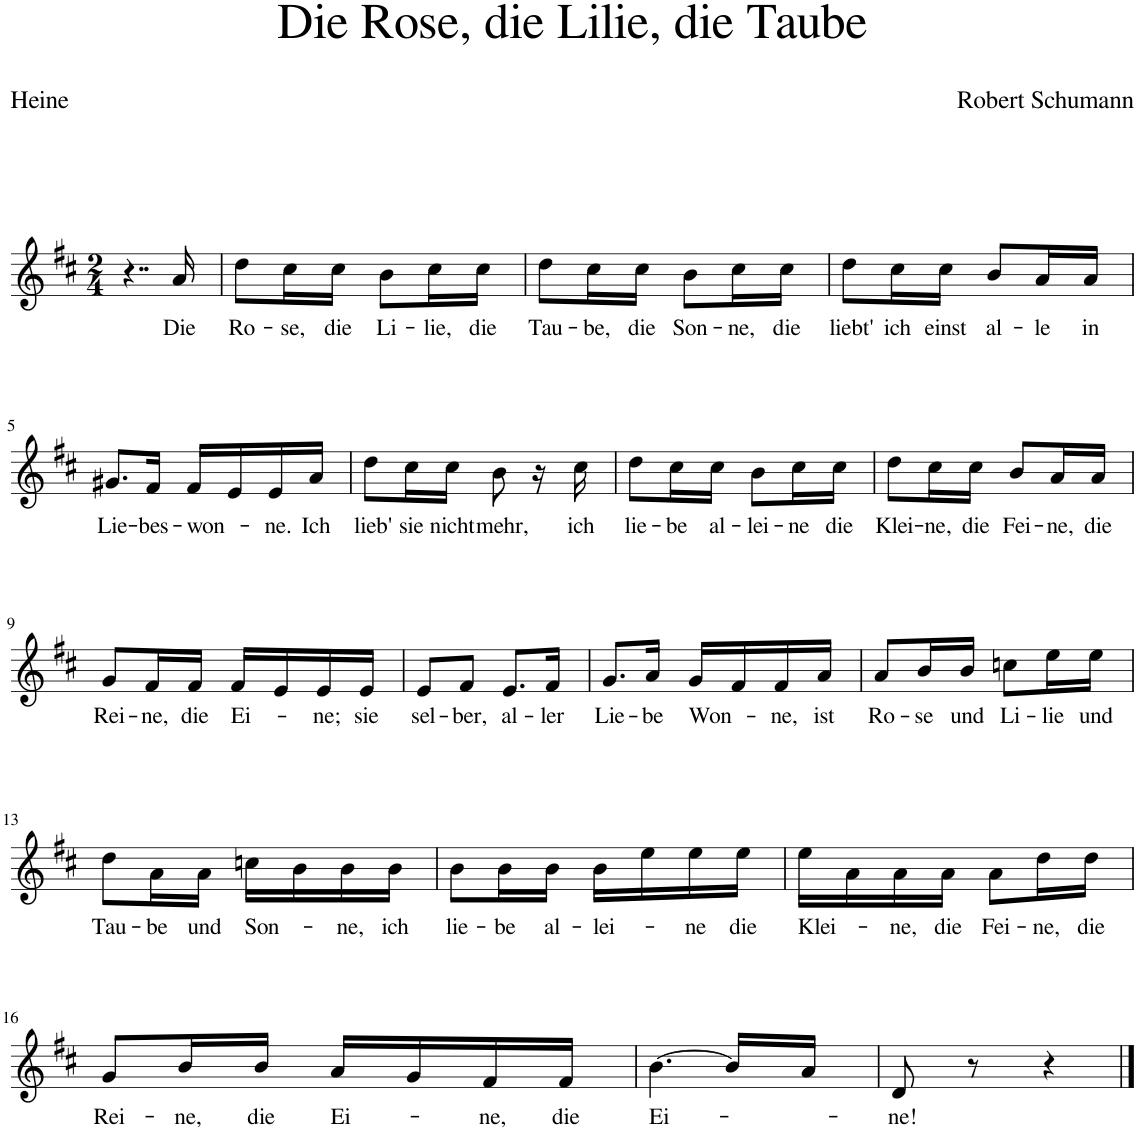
**kern	**text
*part1	*part1
*staff1	*staff1
*I"Piano	*
*I'Pno	*
*clefG2	*
*k[f#c#]	*
*M2/4	*
=1	=1
4..r	.
!	!LO:LY:b
16a/	Die
=2	=2
!	!LO:LY:b
8dd\L	Ro-
!	!LO:LY:b
16cc#\L	-se,
!	!LO:LY:b
16cc#\JJ	die
!	!LO:LY:b
8b\L	Li-
!	!LO:LY:b
16cc#\L	-lie,
!	!LO:LY:b
16cc#\JJ	die
=3	=3
!	!LO:LY:b
8dd\L	Tau-
!	!LO:LY:b
16cc#\L	-be,
!	!LO:LY:b
16cc#\JJ	die
!	!LO:LY:b
8b\L	Son-
!	!LO:LY:b
16cc#\L	-ne,
!	!LO:LY:b
16cc#\JJ	die
=4	=4
!	!LO:LY:b
8dd\L	liebt'
!	!LO:LY:b
16cc#\L	ich
!	!LO:LY:b
16cc#\JJ	einst
!	!LO:LY:b
8b/L	al-
!	!LO:LY:b
16a/L	-le
!	!LO:LY:b
16a/JJ	in
!!LO:LB:g=z
=5	=5
!	!LO:LY:b
8.g#X/L	Lie-
!	!LO:LY:b
16f#/Jk	-bes-
!	!LO:LY:b
16f#/LL	-won-
16e/	.
!	!LO:LY:b
16e/	-ne.
!	!LO:LY:b
16a/JJ	Ich
=6	=6
!	!LO:LY:b
8dd\L	lieb'
!	!LO:LY:b
16cc#\L	sie
!	!LO:LY:b
16cc#\JJ	nicht
!	!LO:LY:b
8b\	mehr,
16r	.
!	!LO:LY:b
16cc#\	ich
=7	=7
!	!LO:LY:b
8dd\L	lie-
!	!LO:LY:b
16cc#\L	-be
!	!LO:LY:b
16cc#\JJ	al-
!	!LO:LY:b
8b\L	-lei-
!	!LO:LY:b
16cc#\L	-ne
!	!LO:LY:b
16cc#\JJ	die
=8	=8
!	!LO:LY:b
8dd\L	Klei-
!	!LO:LY:b
16cc#\L	-ne,
!	!LO:LY:b
16cc#\JJ	die
!	!LO:LY:b
8b/L	Fei-
!	!LO:LY:b
16a/L	-ne,
!	!LO:LY:b
16a/JJ	die
!!LO:LB:g=z
=9	=9
!	!LO:LY:b
8g/L	Rei-
!	!LO:LY:b
16f#/L	-ne,
!	!LO:LY:b
16f#/JJ	die
!	!LO:LY:b
16f#/LL	Ei-
16e/	.
!	!LO:LY:b
16e/	-ne;
!	!LO:LY:b
16e/JJ	sie
=10	=10
!	!LO:LY:b
8e/L	sel-
!	!LO:LY:b
8f#/J	-ber,
!	!LO:LY:b
8.e/L	al-
!	!LO:LY:b
16f#/Jk	-ler
=11	=11
!	!LO:LY:b
8.g/L	Lie-
!	!LO:LY:b
16a/Jk	-be
!	!LO:LY:b
16g/LL	Won-
16f#/	.
!	!LO:LY:b
16f#/	-ne,
!	!LO:LY:b
16a/JJ	ist
=12	=12
!	!LO:LY:b
8a/L	Ro-
!	!LO:LY:b
16b/L	-se
!	!LO:LY:b
16b/JJ	und
!	!LO:LY:b
8ccn\L	Li-
!	!LO:LY:b
16ee\L	-lie
!	!LO:LY:b
16ee\JJ	und
!!LO:LB:g=z
=13	=13
!	!LO:LY:b
8dd\L	Tau-
!	!LO:LY:b
16a\L	-be
!	!LO:LY:b
16a\JJ	und
!	!LO:LY:b
16ccn\LL	Son-
16b\	.
!	!LO:LY:b
16b\	-ne,
!	!LO:LY:b
16b\JJ	ich
=14	=14
!	!LO:LY:b
8b\L	lie-
!	!LO:LY:b
16b\L	-be
!	!LO:LY:b
16b\JJ	al-
!	!LO:LY:b
16b\LL	-lei-
16ee\	.
!	!LO:LY:b
16ee\	-ne
!	!LO:LY:b
16ee\JJ	die
=15	=15
!	!LO:LY:b
16ee\LL	Klei-
16a\	.
!	!LO:LY:b
16a\	-ne,
!	!LO:LY:b
16a\JJ	die
!	!LO:LY:b
8a\L	Fei-
!	!LO:LY:b
16dd\L	-ne,
!	!LO:LY:b
16dd\JJ	die
!!LO:LB:g=z
=16	=16
!	!LO:LY:b
8g/L	Rei-
!	!LO:LY:b
16b/L	-ne,
!	!LO:LY:b
16b/JJ	die
!	!LO:LY:b
16a/LL	Ei-
16g/	.
!	!LO:LY:b
16f#/	-ne,
!	!LO:LY:b
16f#/JJ	die
=17	=17
!	!LO:LY:b
[4.b\	Ei-
16b/LL]	.
16a/JJ	.
=18	=18
!	!LO:LY:b
8d/	-ne!
8r	.
4r	.
==	==
*-	*-
